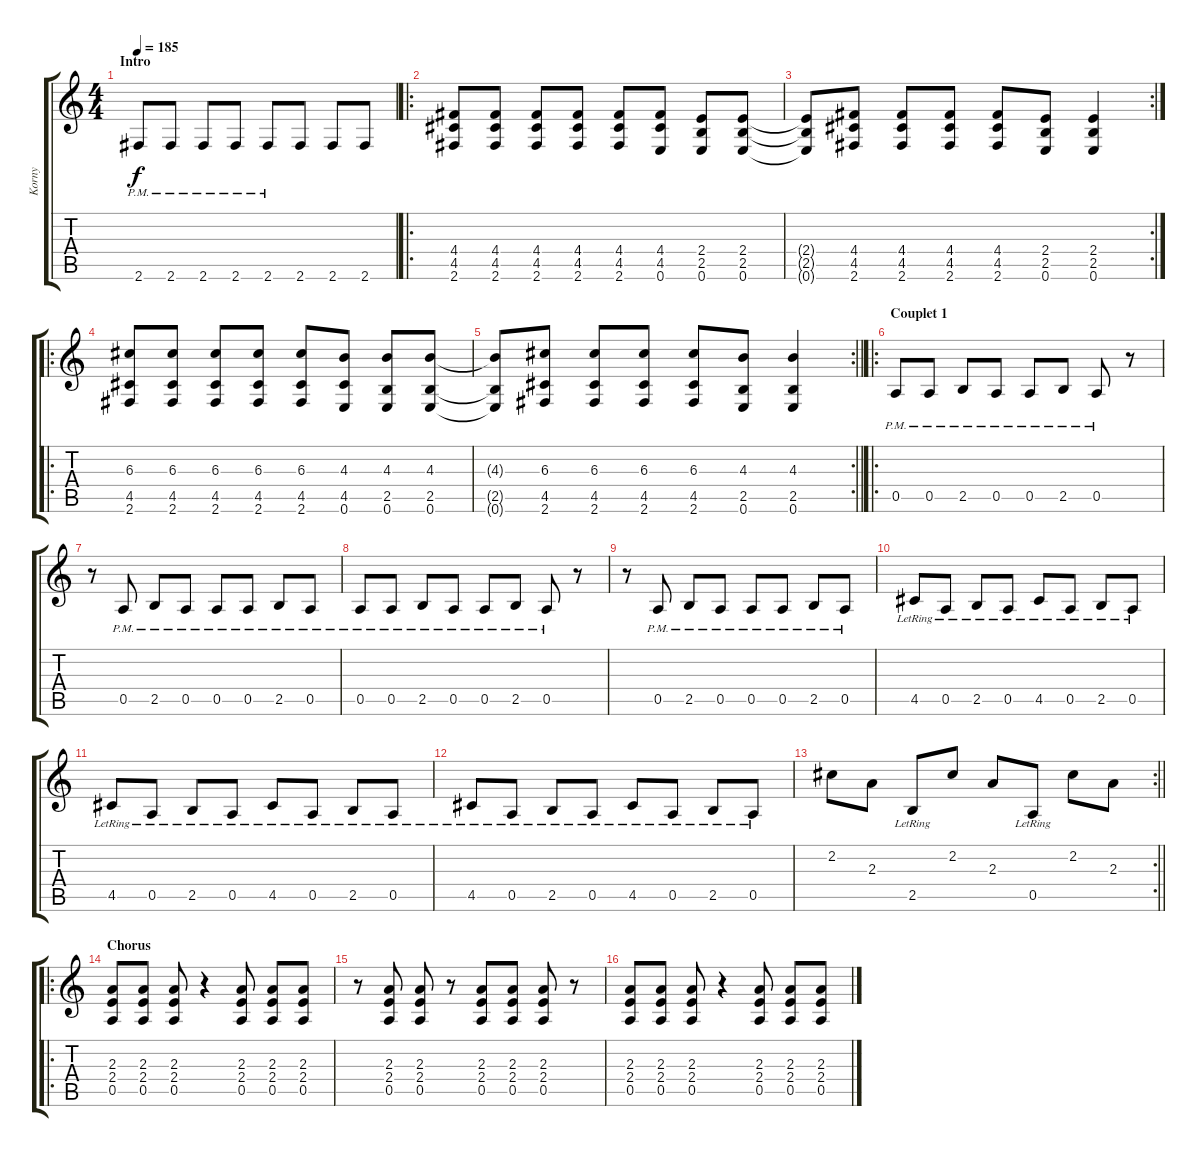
\track ("Korny" "Korny") {instrument overdrivenguitar}
\staff {score tabs}
\tuning (E4 B3 G3 D3 A2 E2) {hide}
\ts (4 4)
\section ("" "Intro")
\tempo 185
\clef g2
\ks c
2.6{pm}.8{dy f instrument overdrivenguitar} 2.6{pm}.8 2.6{pm}.8 2.6{pm}.8 2.6{pm}.8 2.6.8 2.6.8 2.6.8 |
\ro
(4.4 4.5 2.6).8 (4.4 4.5 2.6).8 (4.4 4.5 2.6).8 (4.4 4.5 2.6).8 (4.4 4.5 2.6).8 (4.4 4.5 0.6).8 (2.4 2.5 0.6).8 (2.4 2.5 0.6).8 |
\rc 2
(2.4{t} 2.5{t} 0.6{t}).8 (4.4 4.5 2.6).8 (4.4 4.5 2.6).8 (4.4 4.5 2.6).8 (4.4 4.5 2.6).8 (2.4 2.5 0.6).8 (2.4 2.5 0.6).4 |
\ro
(6.3 4.5 2.6).8 (6.3 4.5 2.6).8 (6.3 4.5 2.6).8 (6.3 4.5 2.6).8 (6.3 4.5 2.6).8 (4.3 4.5 0.6).8 (4.3 2.5 0.6).8 (4.3 2.5 0.6).8 |
\rc 2
\barLineRight lightlight
(4.3{t} 2.5{t} 0.6{t}).8 (6.3 4.5 2.6).8 (6.3 4.5 2.6).8 (6.3 4.5 2.6).8 (6.3 4.5 2.6).8 (4.3 2.5 0.6).8 (4.3 2.5 0.6).4 |
\ro
\section ("" "Couplet 1")
0.5{pm}.8 0.5{pm}.8 2.5{pm}.8 0.5{pm}.8 0.5{pm}.8 2.5{pm}.8 0.5{pm}.8 r.8 |
r.8 0.5{pm}.8 2.5{pm}.8 0.5{pm}.8 0.5{pm}.8 0.5{pm}.8 2.5{pm}.8 0.5{pm}.8 |
0.5{pm}.8 0.5{pm}.8 2.5{pm}.8 0.5{pm}.8 0.5{pm}.8 2.5{pm}.8 0.5{pm}.8 r.8 |
r.8 0.5{pm}.8 2.5{pm}.8 0.5{pm}.8 0.5{pm}.8 0.5{pm}.8 2.5{pm}.8 0.5{pm}.8 |
4.5{lr}.8 0.5{lr}.8 2.5{lr}.8 0.5{lr}.8 4.5{lr}.8 0.5{lr}.8 2.5{lr}.8 0.5{lr}.8 |
4.5{lr}.8 0.5{lr}.8 2.5{lr}.8 0.5{lr}.8 4.5{lr}.8 0.5{lr}.8 2.5{lr}.8 0.5{lr}.8 |
4.5{lr}.8 0.5{lr}.8 2.5{lr}.8 0.5{lr}.8 4.5{lr}.8 0.5{lr}.8 2.5{lr}.8 0.5{lr}.8 |
\rc 2
\barLineRight lightlight
2.2.8 2.3.8 2.5{lr}.8 2.2.8 2.3.8 0.5{lr}.8 2.2.8 2.3.8 |
\ro
\section ("" "Chorus")
(2.3 2.4 0.5).8 (2.3 2.4 0.5).8 (2.3 2.4 0.5).8 r.4 (2.3 2.4 0.5).8 (2.3 2.4 0.5).8 (2.3 2.4 0.5).8 |
r.8 (2.3 2.4 0.5).8 (2.3 2.4 0.5).8 r.8 (2.3 2.4 0.5).8 (2.3 2.4 0.5).8 (2.3 2.4 0.5).8 r.8 |
(2.3 2.4 0.5).8 (2.3 2.4 0.5).8 (2.3 2.4 0.5).8 r.4 (2.3 2.4 0.5).8 (2.3 2.4 0.5).8 (2.3 2.4 0.5).8
